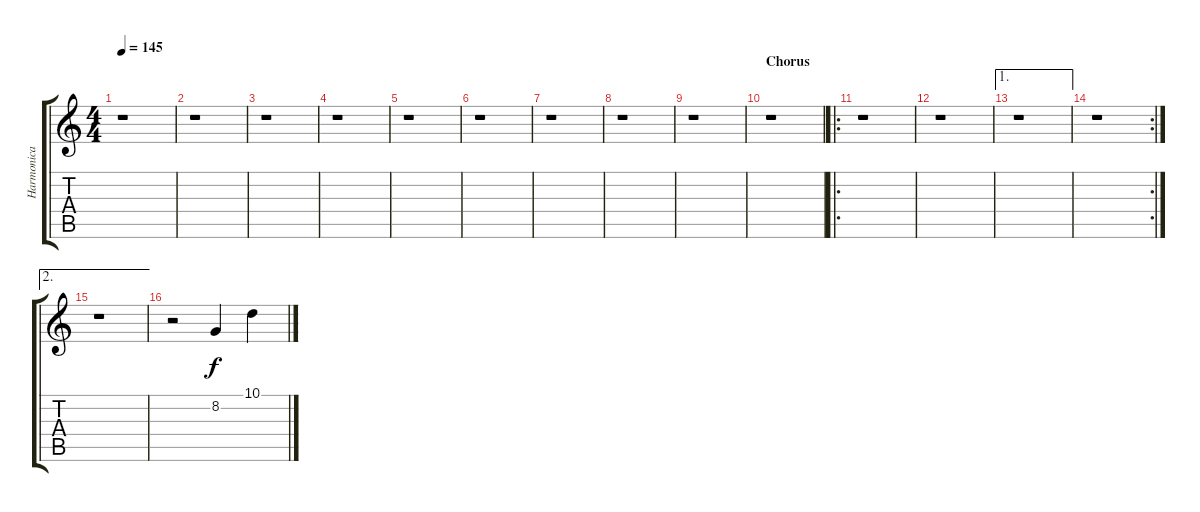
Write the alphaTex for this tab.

\track ("Harmonica" "Harmonica") {instrument harmonica}
\staff {score tabs}
\tuning (E4 B3 G3 D3 A2 E2) {hide}
\ts (4 4)
\tempo 145
\clef g2
\ks c
r.1{dy f} |
r.1 |
r.1 |
r.1 |
r.1 |
r.1 |
r.1 |
r.1 |
r.1 |
\section ("" "Chorus")
r.1 |
\ro
r.1 |
r.1 |
\ae 1
r.1 |
\rc 2
r.1 |
\ae 2
r.1 |
r.2 8.2.4 10.1.4
